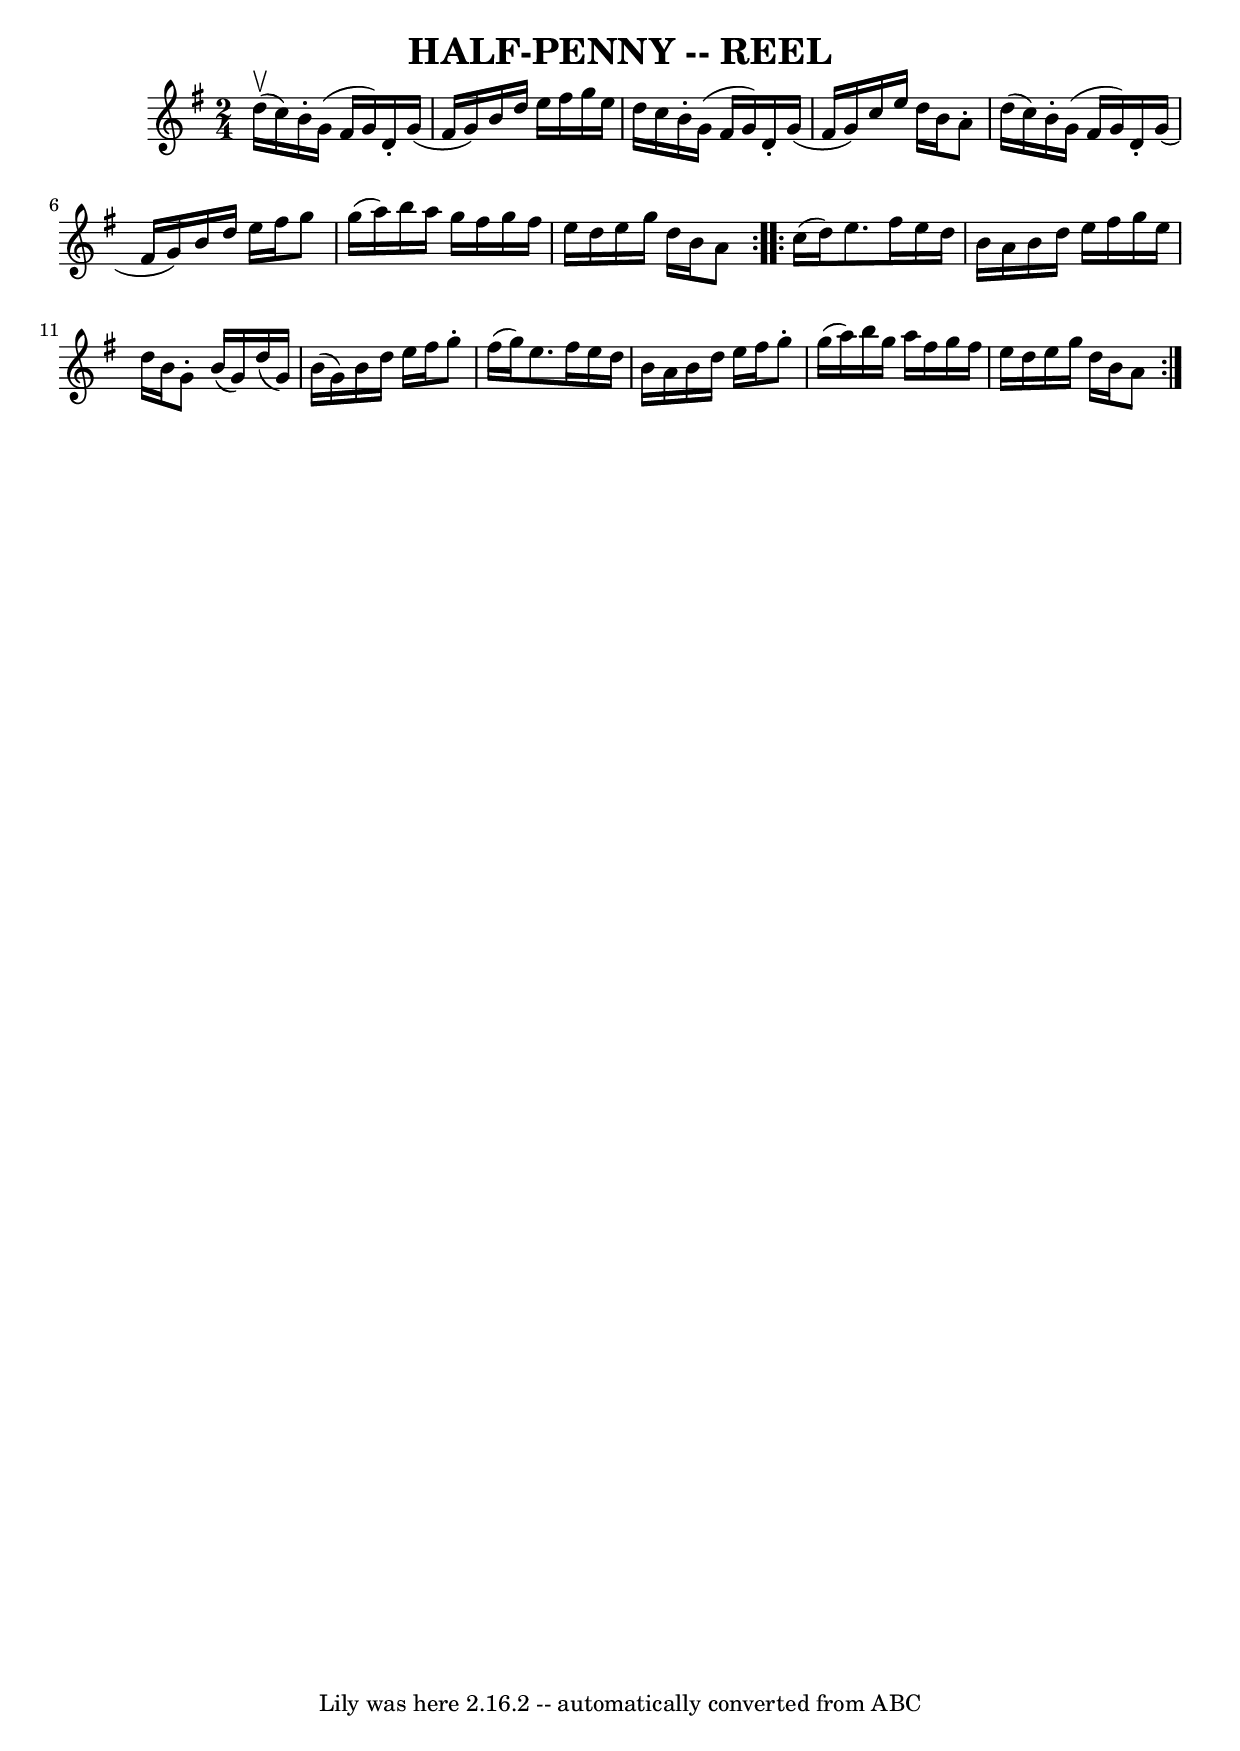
\version "2.16.2"
\include "Mammoth.ily"
\header {
  %% book = "Ryan's Mammoth Collection of Fiddle Tunes"
  crossRefNumber = "1"
  footnotes = ""
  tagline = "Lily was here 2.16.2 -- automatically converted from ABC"
  title = "HALF-PENNY -- REEL"

}
voicedefault =  {



  \repeat volta 2 {

    \time 2/4 
    \key g \major
 d''16 (^\upbow c''16)   |
    b'16 -.   
    g'16 (fis'16 g'16) d'16 -. g'16 (fis'16 g'16)   |
    
    b'16 d''16 e''16 fis''16 g''16 e''16 d''16 c''16    
    |
    b'16 -. g'16 (fis'16 g'16) d'16 -. g'16 (fis'16    
    g'16)   |
    c''16 e''16 d''16 b'16 a'8 -. d''16 (
    c''16)   |
    b'16 -. g'16 (fis'16 g'16) d'16 -. g'16 
    (fis'16 g'16)   |
    b'16 d''16 e''16 fis''16 g''8   
    g''16 (a''16)   |
    b''16 a''16 g''16 fis''16 g''16   
    fis''16 e''16 d''16    |
    e''16 g''16 d''16 b'16 a'8 
    
  }     
  \repeat volta 2 {
    c''16 (d''16)   |
    e''8.    
    fis''16 e''16 d''16 b'16 a'16    |
    b'16 d''16 e''16  
    fis''16 g''16 e''16 d''16 b'16    |
    g'8 -. b'16 (
    g'16) d''16 (g'16) b'16 (g'16)   |
    b'16 d''16    
    e''16 fis''16 g''8 -. fis''16 (g''16)   |
    e''8.    
    fis''16 e''16 d''16 b'16 a'16    |
    b'16 d''16 e''16  
    fis''16 g''8 -. g''16 (a''16)   |
    b''16 g''16 a''16 
    fis''16 g''16 fis''16 e''16 d''16    |
    e''16 g''16   
    d''16 b'16 a'8    
  }   

}

\score{
  <<

    \context Staff="default"
    {
      \voicedefault 
      
    }

  >>
  \layout {
    
  }
  \midi {
  }

}
